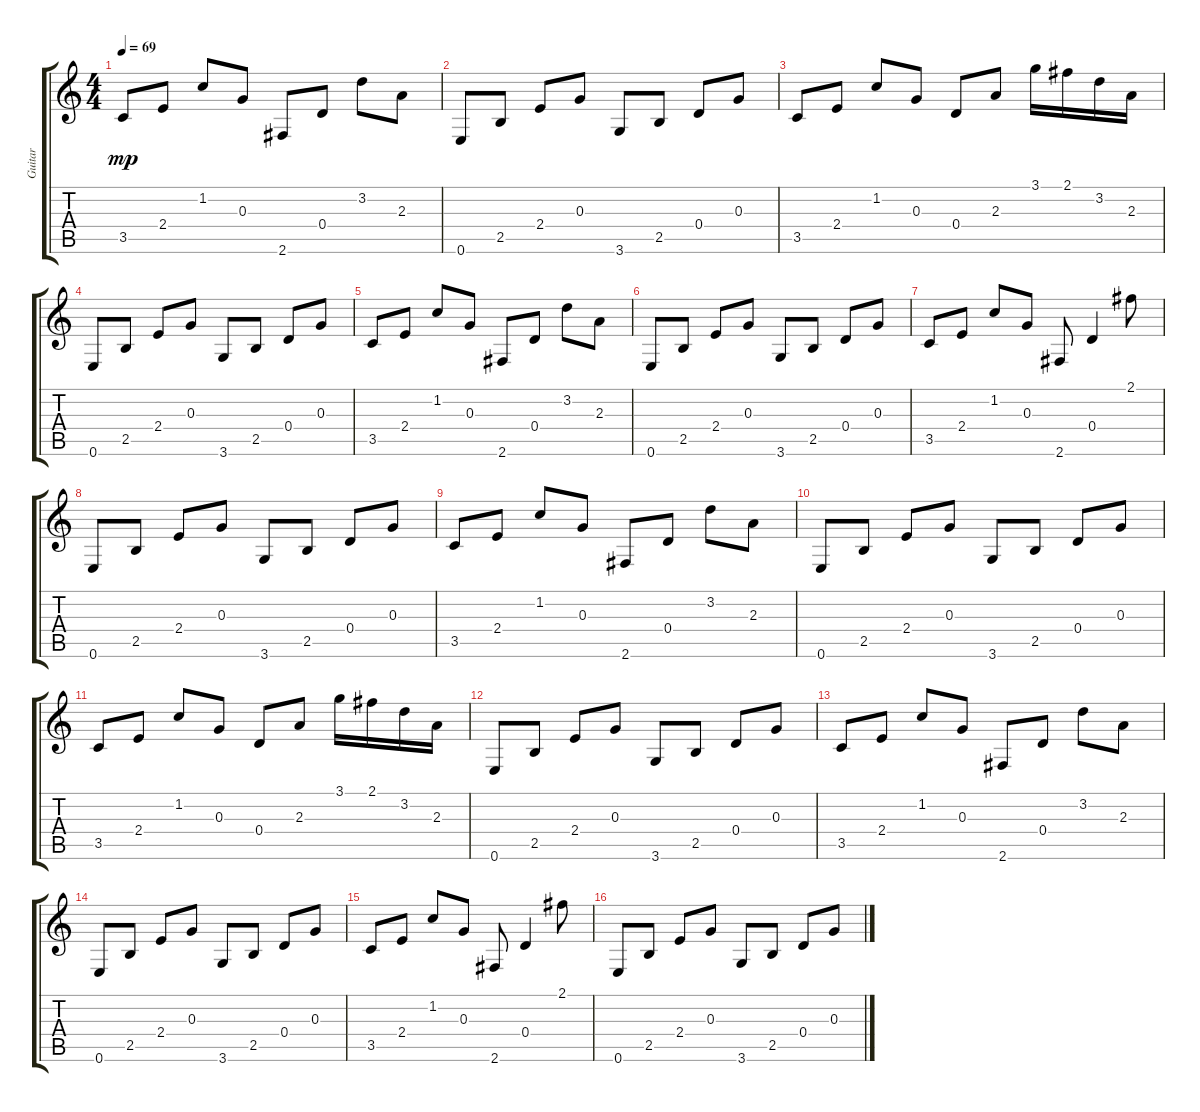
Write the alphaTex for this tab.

\track ("Guitar" "Guitar") {instrument electricguitarjazz}
\staff {score tabs}
\tuning (E4 B3 G3 D3 A2 E2) {hide}
\ts (4 4)
\tempo 69
\clef g2
\ks c
3.5.8{dy mp} 2.4.8 1.2.8 0.3.8 2.6.8 0.4.8 3.2.8 2.3.8 |
0.6.8 2.5.8 2.4.8 0.3.8 3.6.8 2.5.8 0.4.8 0.3.8 |
3.5.8 2.4.8 1.2.8 0.3.8 0.4.8 2.3.8 3.1.16 2.1.16 3.2.16 2.3.16 |
0.6.8 2.5.8 2.4.8 0.3.8 3.6.8 2.5.8 0.4.8 0.3.8 |
3.5.8 2.4.8 1.2.8 0.3.8 2.6.8 0.4.8 3.2.8 2.3.8 |
0.6.8 2.5.8 2.4.8 0.3.8 3.6.8 2.5.8 0.4.8 0.3.8 |
3.5.8 2.4.8 1.2.8 0.3.8 2.6.8 0.4.4 2.1.8 |
0.6.8 2.5.8 2.4.8 0.3.8 3.6.8 2.5.8 0.4.8 0.3.8 |
3.5.8 2.4.8 1.2.8 0.3.8 2.6.8 0.4.8 3.2.8 2.3.8 |
0.6.8 2.5.8 2.4.8 0.3.8 3.6.8 2.5.8 0.4.8 0.3.8 |
3.5.8 2.4.8 1.2.8 0.3.8 0.4.8 2.3.8 3.1.16 2.1.16 3.2.16 2.3.16 |
0.6.8 2.5.8 2.4.8 0.3.8 3.6.8 2.5.8 0.4.8 0.3.8 |
3.5.8 2.4.8 1.2.8 0.3.8 2.6.8 0.4.8 3.2.8 2.3.8 |
0.6.8 2.5.8 2.4.8 0.3.8 3.6.8 2.5.8 0.4.8 0.3.8 |
3.5.8 2.4.8 1.2.8 0.3.8 2.6.8 0.4.4 2.1.8 |
0.6.8 2.5.8 2.4.8 0.3.8 3.6.8 2.5.8 0.4.8 0.3.8
